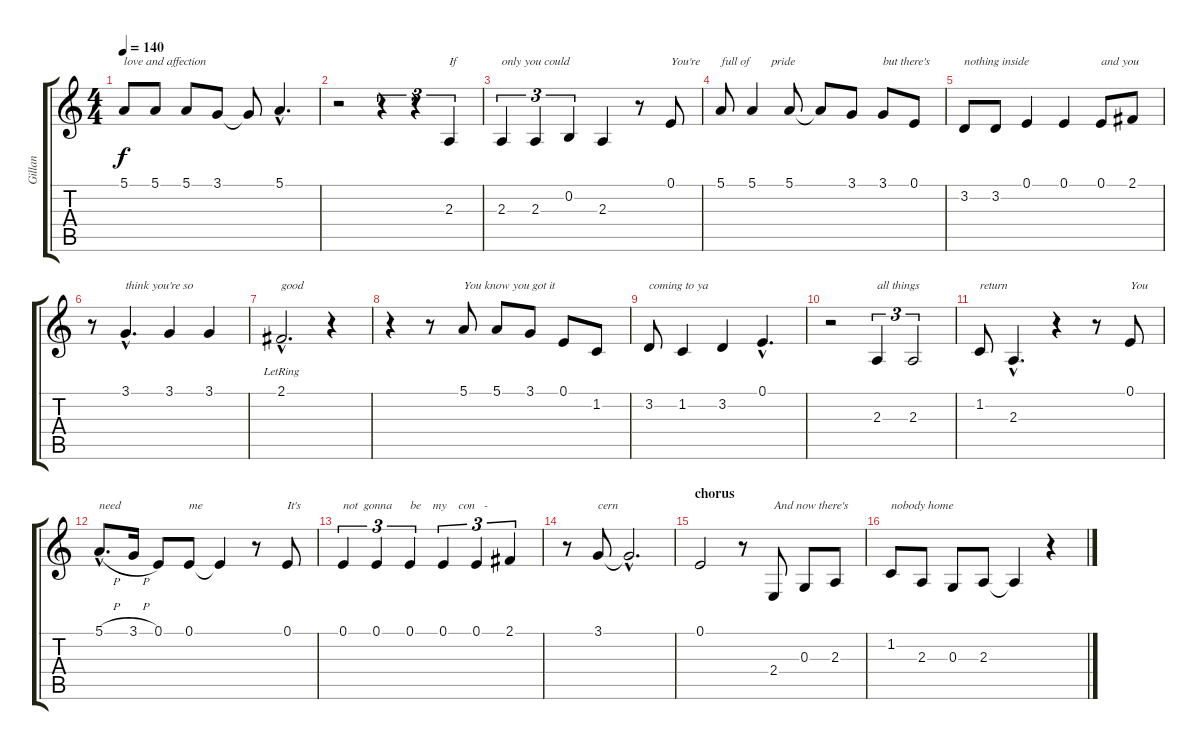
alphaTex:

\track ("Gillan" "Gillan") {instrument violin}
\staff {score tabs}
\tuning (E4 B3 G3 D3 A2 E2) {hide}
\ts (4 4)
\tempo 140
\clef g2
\ks c
5.1.8{txt "love and affection" dy f} 5.1.8 5.1.8 3.1.8 3.1{t}.8 5.1{hac}.4{d} |
r.2 r.4{tu (3 2)} r.4{tu (3 2)} 2.3.4{tu (3 2) txt "If"} |
2.3.4{tu (3 2) txt "only you could"} 2.3.4{tu (3 2)} 0.2.4{tu (3 2)} 2.3.4 r.8 0.1.8{txt "You're"} |
5.1.8{txt "full of       pride"} 5.1.4 5.1.8 5.1{t}.8 3.1.8 3.1.8{txt "but there's"} 0.1.8 |
3.2.8{txt "nothing inside"} 3.2.8 0.1.4 0.1.4 0.1.8{txt "and you"} 2.1.8 |
r.8 3.1{hac}.4{d txt "think you're so "} 3.1.4 3.1.4 |
2.1{hac lr}.2{d txt "good"} r.4 |
r.4 r.8 5.1.8{txt "You know you got it"} 5.1.8 3.1.8 0.1.8 1.2.8 |
3.2.8{txt "coming to ya"} 1.2.4 3.2.4 0.1{hac}.4{d} |
r.2 2.3.4{tu (3 2) txt "all things"} 2.3.2{tu (3 2)} |
1.2.8{txt "return"} 2.3{hac}.4{d} r.4 r.8 0.1.8{txt "You"} |
5.1{h hac}.8{d txt "need"} 3.1{h}.16 0.1.8 0.1.8{txt "me"} 0.1{t}.4 r.8 0.1.8{txt "It's"} |
0.1.4{tu (3 2) txt "not  gonna      be    my    con   -"} 0.1.4{tu (3 2)} 0.1.4{tu (3 2)} 0.1.4{tu (3 2)} 0.1.4{tu (3 2)} 2.1.4{tu (3 2)} |
r.8 3.1.8{txt "cern"} 3.1{hac t}.2{d} |
\section ("" "chorus")
0.1.2 r.8 2.4.8{txt "And now there's"} 0.3.8 2.3.8 |
1.2.8{txt "nobody home"} 2.3.8 0.3.8 2.3.8 2.3{t}.4 r.4
